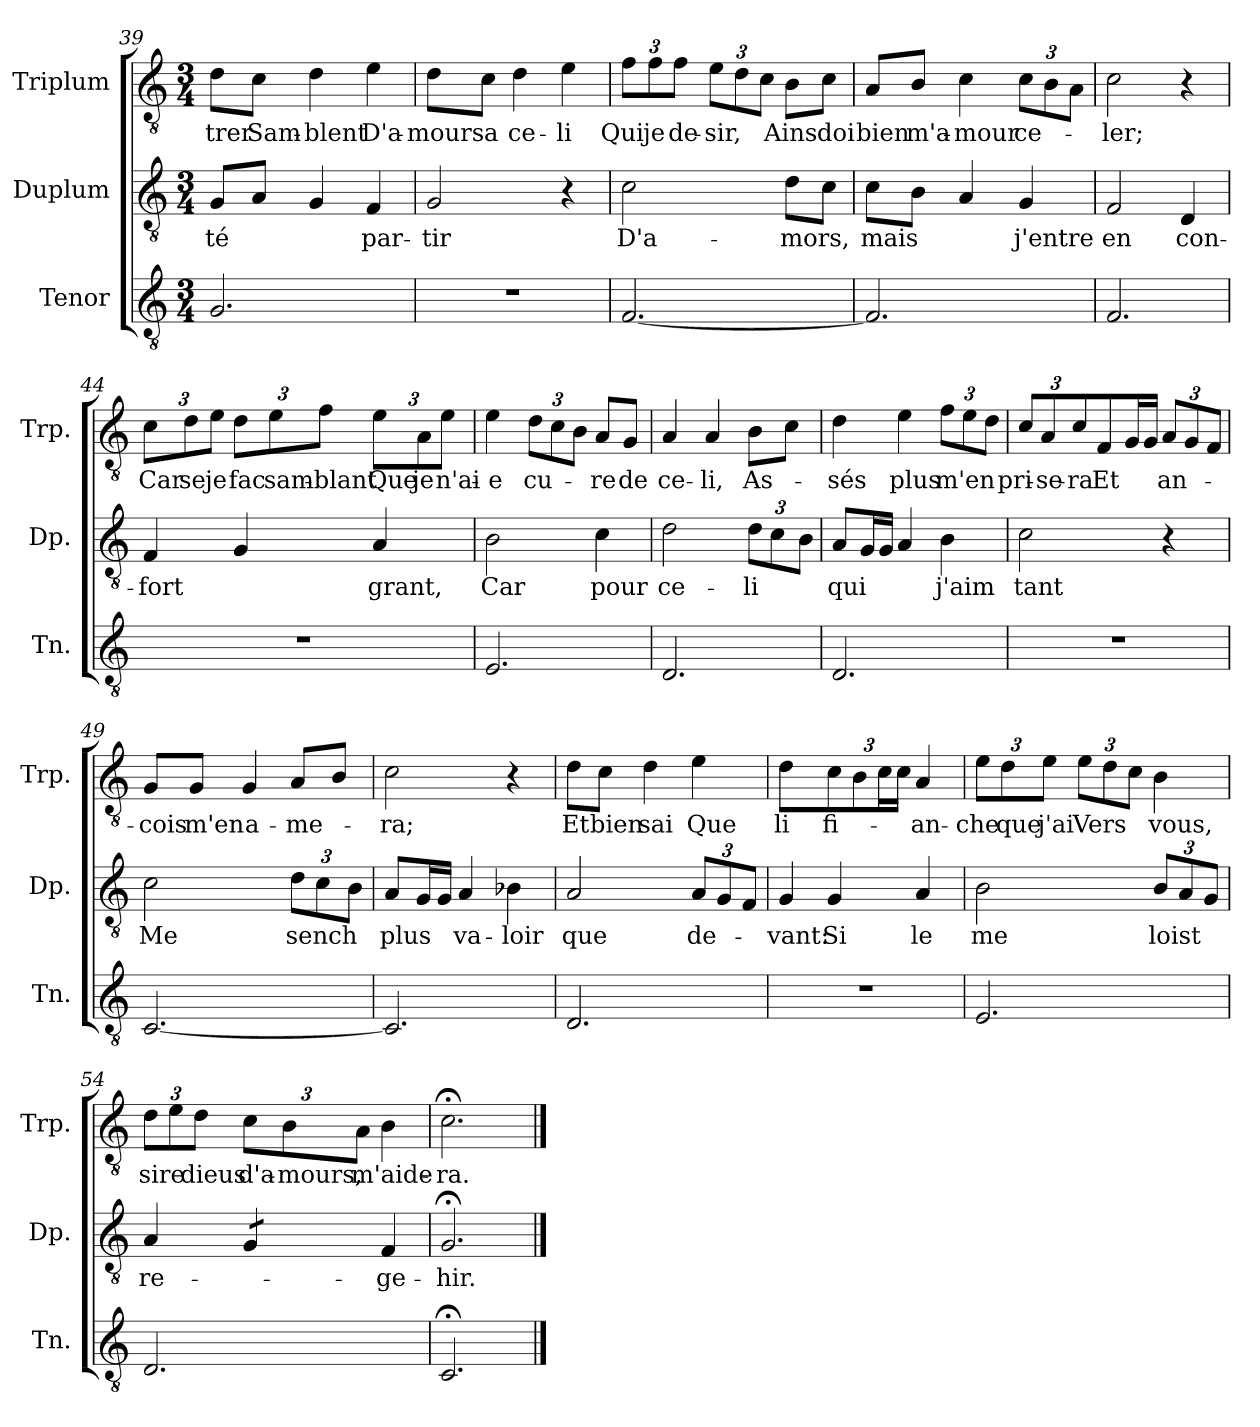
**kern	**kern	**text	**kern	**text
*part3	*part2	*part2	*part1	*part1
*staff3	*staff2	*staff2	*staff1	*staff1
*I"Tenor	*I"Duplum	*	*I"Triplum	*
*I'Tn.	*I'Dp.	*	*I'Trp.	*
*clefGv2	*clefGv2	*	*clefGv2	*
*k[]	*k[]	*	*k[]	*
*M3/4	*M3/4	*	*M3/4	*
=39	=39	=39	=39	=39
!	!	!LO:LY:b	!	!LO:LY:b
2.G/	8G/L	-té	8d\L	-trer
!	!	!	!	!LO:LY:b
.	8A/J	.	8c\J	Sam-
!	!	!	!	!LO:LY:b
.	4G/	.	4d\	-blent
!	!	!LO:LY:b	!	!LO:LY:b
.	4F/	par-	4e\	D'a-
=40	=40	=40	=40	=40
!	!	!LO:LY:b	!	!LO:LY:b
2.r	2G/	-tir	8d\L	-mours
!	!	!	!	!LO:LY:b
.	.	.	8c\J	a
!	!	!	!	!LO:LY:b
.	.	.	4d\	ce-
!	!	!	!	!LO:LY:b
.	4r	.	4e\	-li
=41	=41	=41	=41	=41
!	!	!LO:LY:b	!	!
*	*	*	*Xbrackettup	*
!	!	!	!	!LO:LY:b
[2.F/	2c\	D'a-	12f\L	Qui
!	!	!	!	!LO:LY:b
.	.	.	12f\	je
!	!	!	!	!LO:LY:b
.	.	.	12f\J	de-
!	!	!	!	!LO:LY:b
.	.	.	12e\L	-sir,
.	.	.	12d\	.
.	.	.	12c\J	.
!	!	!LO:LY:b	!	!LO:LY:b
.	8d\L	-mors,	8B\L	Ains
!	!	!	!	!LO:LY:b
.	8c\J	.	8c\J	doi
!!LO:LB:g=z
=42	=42	=42	=42	=42
!	!	!LO:LY:b	!	!LO:LY:b
2.F/]	8c\L	mais	8A/L	bien
!	!	!	!	!LO:LY:b
.	8B\J	.	8B/J	m'a-
!	!	!	!	!LO:LY:b
.	4A/	.	4c\	-mour
!	!	!LO:LY:b	!	!LO:LY:b
.	4G/	j'entre	12c\L	ce-
.	.	.	12B\	.
.	.	.	12A\J	.
=43	=43	=43	=43	=43
!	!	!LO:LY:b	!	!LO:LY:b
2.F/	2F/	en	2c\	-ler;
!	!	!LO:LY:b	!	!
.	4D/	con-	4r	.
=44	=44	=44	=44	=44
!	!	!LO:LY:b	!	!LO:LY:b
2.r	4F/	-fort	12c\L	Car
!	!	!	!	!LO:LY:b
.	.	.	12d\	se
!	!	!	!	!LO:LY:b
.	.	.	12e\J	je
!	!	!	!	!LO:LY:b
.	4G/	.	12d\L	fac
!	!	!	!	!LO:LY:b
.	.	.	12e\	sam-
!	!	!	!	!LO:LY:b
.	.	.	12f\J	-blant
!	!	!LO:LY:b	!	!LO:LY:b
.	4A/	grant,	12e\L	Que
!	!	!	!	!LO:LY:b
.	.	.	12A\	je
!	!	!	!	!LO:LY:b
.	.	.	12e\J	n'ai-
=45	=45	=45	=45	=45
!	!	!LO:LY:b	!	!LO:LY:b
2.E/	2B\	Car	4e\	-e
!	!	!	!	!LO:LY:b
.	.	.	12d\L	cu-
.	.	.	12c\	.
.	.	.	12B\J	.
!	!	!LO:LY:b	!	!LO:LY:b
.	4c\	pour	8A/L	-re
!	!	!	!	!LO:LY:b
.	.	.	8G/J	de
=46	=46	=46	=46	=46
!	!	!LO:LY:b	!	!LO:LY:b
2.D/	2d\	ce-	4A/	ce-
!	!	!	!	!LO:LY:b
.	.	.	4A/	-li,
*	*Xbrackettup	*	*	*
!	!	!LO:LY:b	!	!LO:LY:b
.	12d\L	-li	8B\L	As-
.	12c\	.	.	.
.	.	.	8c\J	.
.	12B\J	.	.	.
!!LO:LB:g=z
=47	=47	=47	=47	=47
!	!	!LO:LY:b	!	!LO:LY:b
2.D/	8A/L	qui	4d\	-sés
*	*tremolo	*	*	*
.	16G/	.	.	.
.	16G/JJ	.	.	.
*	*Xtremolo	*	*	*
!	!	!	!	!LO:LY:b
.	4A/	.	4e\	plus
!	!	!LO:LY:b	!	!LO:LY:b
.	4B\	j'aim	12f\L	m'en
.	.	.	12e\	.
.	.	.	12d\J	.
=48	=48	=48	=48	=48
!	!	!LO:LY:b	!	!LO:LY:b
2.r	2c\	tant	12c\L	pri-
!	!	!	!	!LO:LY:b
.	.	.	12A\	-se-
!	!	!	!	!LO:LY:b
.	.	.	12c\J	-ra
!	!	!	!	!LO:LY:b
.	.	.	8F/L	Et
*	*	*	*tremolo	*
.	.	.	16G/	.
.	.	.	16G/JJ	.
*	*	*	*Xtremolo	*
!	!	!	!	!LO:LY:b
.	4r	.	12A/L	an-
.	.	.	12G/	.
.	.	.	12F/J	.
=49	=49	=49	=49	=49
!	!	!LO:LY:b	!	!LO:LY:b
[2.C/	2c\	Me	8G/L	-cois
!	!	!	!	!LO:LY:b
.	.	.	8G/J	m'en
!	!	!	!	!LO:LY:b
.	.	.	4G/	a-
!	!	!LO:LY:b	!	!LO:LY:b
.	12d\L	sench	8A/L	-me-
.	12c\	.	.	.
.	.	.	8B/J	.
.	12B\J	.	.	.
=50	=50	=50	=50	=50
!	!	!LO:LY:b	!	!LO:LY:b
2.C/]	8A/L	plus	2c\	-ra;
*	*tremolo	*	*	*
.	16G/	.	.	.
.	16G/JJ	.	.	.
*	*Xtremolo	*	*	*
!	!	!LO:LY:b	!	!
.	4A/	va-	.	.
!	!	!LO:LY:b	!	!
.	4B-X\	-loir	4r	.
=51	=51	=51	=51	=51
!	!	!LO:LY:b	!	!LO:LY:b
2.D/	2A/	que	8d\L	Et
!	!	!	!	!LO:LY:b
.	.	.	8c\J	bien
!	!	!	!	!LO:LY:b
.	.	.	4d\	sai
!	!	!LO:LY:b	!	!LO:LY:b
.	12A/L	de-	4e\	Que
.	12G/	.	.	.
.	12F/J	.	.	.
!!LO:LB:g=z
=52	=52	=52	=52	=52
!	!	!LO:LY:b	!	!LO:LY:b
2.r	4G/	-vant:	4d\	li
!	!	!LO:LY:b	!	!LO:LY:b
.	4G/	Si	12c\L	fi-
.	.	.	12B\	.
*	*	*	*tremolo	*
.	.	.	24c\	.
.	.	.	24c\JJ	.
*	*	*	*Xtremolo	*
!	!	!LO:LY:b	!	!LO:LY:b
.	4A/	le	4A/	-an-
=53	=53	=53	=53	=53
!	!	!LO:LY:b	!	!LO:LY:b
2.E/	2B\	me	12e\L	-che
!	!	!	!	!LO:LY:b
.	.	.	12d\	que
!	!	!	!	!LO:LY:b
.	.	.	12e\J	j'ai
!	!	!	!	!LO:LY:b
.	.	.	12e\L	Vers
.	.	.	12d\	.
.	.	.	12c\J	.
!	!	!LO:LY:b	!	!LO:LY:b
.	12B/L	loist	4B\	vous,
.	12A/	.	.	.
.	12G/J	.	.	.
=54	=54	=54	=54	=54
!	!	!LO:LY:b	!	!LO:LY:b
2.D/	4A/	re-	12d\L	sire
.	.	.	12e\	.
!	!	!	!	!LO:LY:b
.	.	.	12d\J	dieus
!	!	!	!	!LO:LY:b
*	*tremolo	*	*	*
.	8G/L	.	12c\L	d'a-
!	!	!	!	!LO:LY:b
.	.	.	12B\	-mours,
.	8G/J	.	.	.
*	*Xtremolo	*	*	*
!	!	!	!	!LO:LY:b
.	.	.	12A\J	m'aide-
!	!	!LO:LY:b	!	!
.	4F/	-ge-	4B\	.
=55	=55	=55	=55	=55
!	!	!LO:LY:b	!	!LO:LY:b
2.C;</	2.G;</	-hir.	2.c;<\	-ra.
==	==	==	==	==
*-	*-	*-	*-	*-
